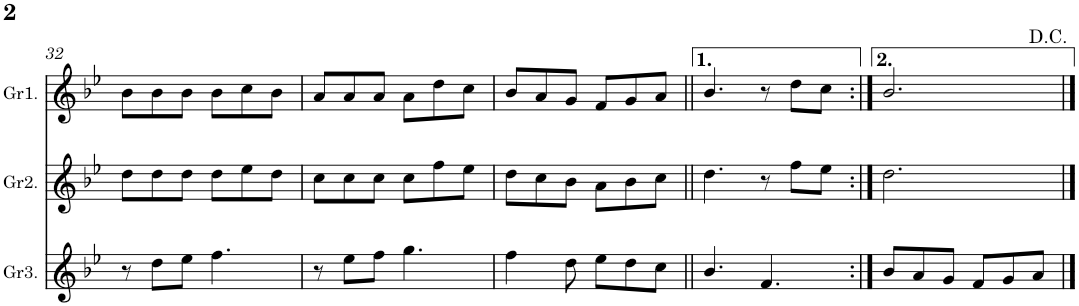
**kern	**kern	**kern
*part3	*part2	*part1
*staff3	*staff2	*staff1
*I"Gralla3	*I"Gralla2	*I"Gralla1
*I'Gr3.	*I'Gr2.	*I'Gr1.
!!LO:PB:g=z
*clefG2	*clefG2	*clefG2
*k[b-e-]	*k[b-e-]	*k[b-e-]
*M6/8	*M6/8	*M6/8
=32	=32	=32
8r	8dd\L	8b-\L
8dd\L	8dd\	8b-\
8ee-\J	8dd\J	8b-\J
4.ff\	8dd\L	8b-\L
.	8ee-\	8cc\
.	8dd\J	8b-\J
=33	=33	=33
8r	8cc\L	8a/L
8ee-\L	8cc\	8a/
8ff\J	8cc\J	8a/J
4.gg\	8cc\L	8a\L
.	8ff\	8dd\
.	8ee-\J	8cc\J
=34	=34	=34
4ff\	8dd\L	8b-/L
.	8cc\	8a/
8dd\	8b-\J	8g/J
8ee-\L	8a\L	8f/L
8dd\	8b-\	8g/
8cc\J	8cc\J	8a/J
=35||	=35||	=35||
4.b-/	4.dd\	4.b-/
4.f/	8r	8r
.	8ff\L	8dd\L
.	8ee-\J	8cc\J
=36:|!	=36:|!	=36:|!
8b-/L	2.dd\	2.b-/
8a/	.	.
8g/J	.	.
8f/L	.	.
8g/	.	.
8a/J	.	.
==	==	==
*-	*-	*-
